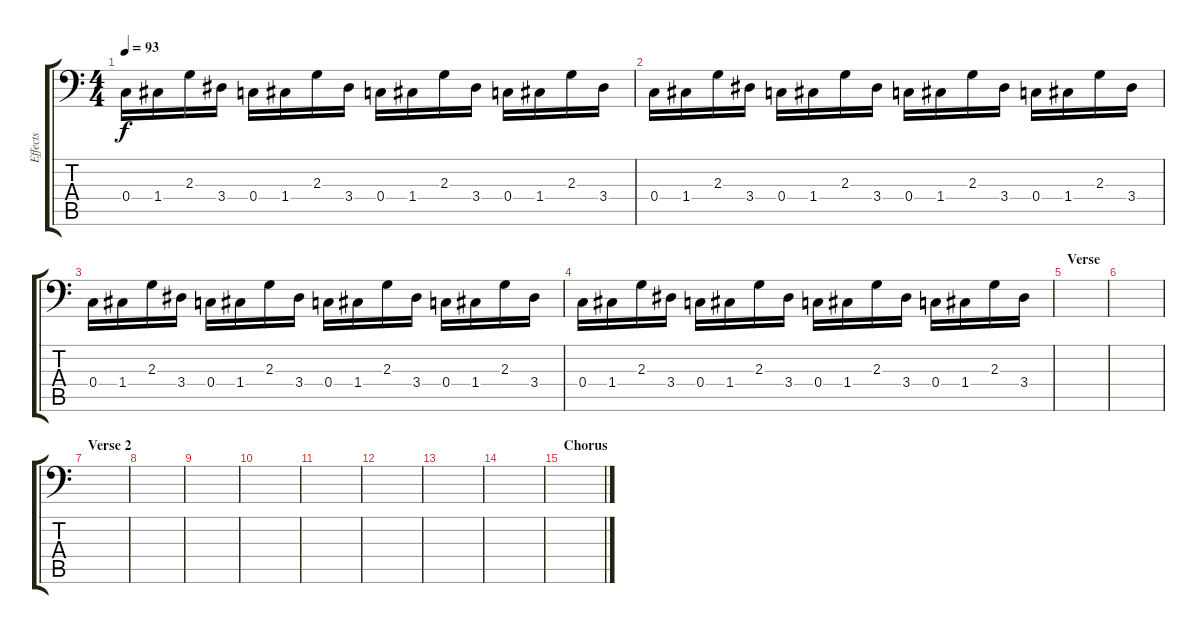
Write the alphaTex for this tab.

\track ("Effects" "Effects") {instrument guitarharmonics}
\staff {score tabs}
\tuning (D3 A2 F2 C2 G1 D1) {hide}
\ts (4 4)
\tempo 93
\clef f4
\ks c
0.4.16{dy f volume 8 balance 0 instrument acousticguitarnylon} 1.4.16 2.3.16 3.4.16 0.4.16 1.4.16 2.3.16 3.4.16 0.4.16 1.4.16 2.3.16 3.4.16 0.4.16 1.4.16 2.3.16 3.4.16 |
0.4.16 1.4.16 2.3.16 3.4.16 0.4.16 1.4.16 2.3.16 3.4.16 0.4.16 1.4.16 2.3.16 3.4.16 0.4.16 1.4.16 2.3.16 3.4.16 |
0.4.16 1.4.16 2.3.16 3.4.16 0.4.16 1.4.16 2.3.16 3.4.16 0.4.16 1.4.16 2.3.16 3.4.16 0.4.16 1.4.16 2.3.16 3.4.16 |
0.4.16 1.4.16 2.3.16 3.4.16 0.4.16 1.4.16 2.3.16 3.4.16 0.4.16 1.4.16 2.3.16 3.4.16 0.4.16 1.4.16 2.3.16 3.4.16 |
\section ("" "Verse")
|
|
\section ("" "Verse 2")
|
|
|
|
|
|
|
|
\section ("" "Chorus")
